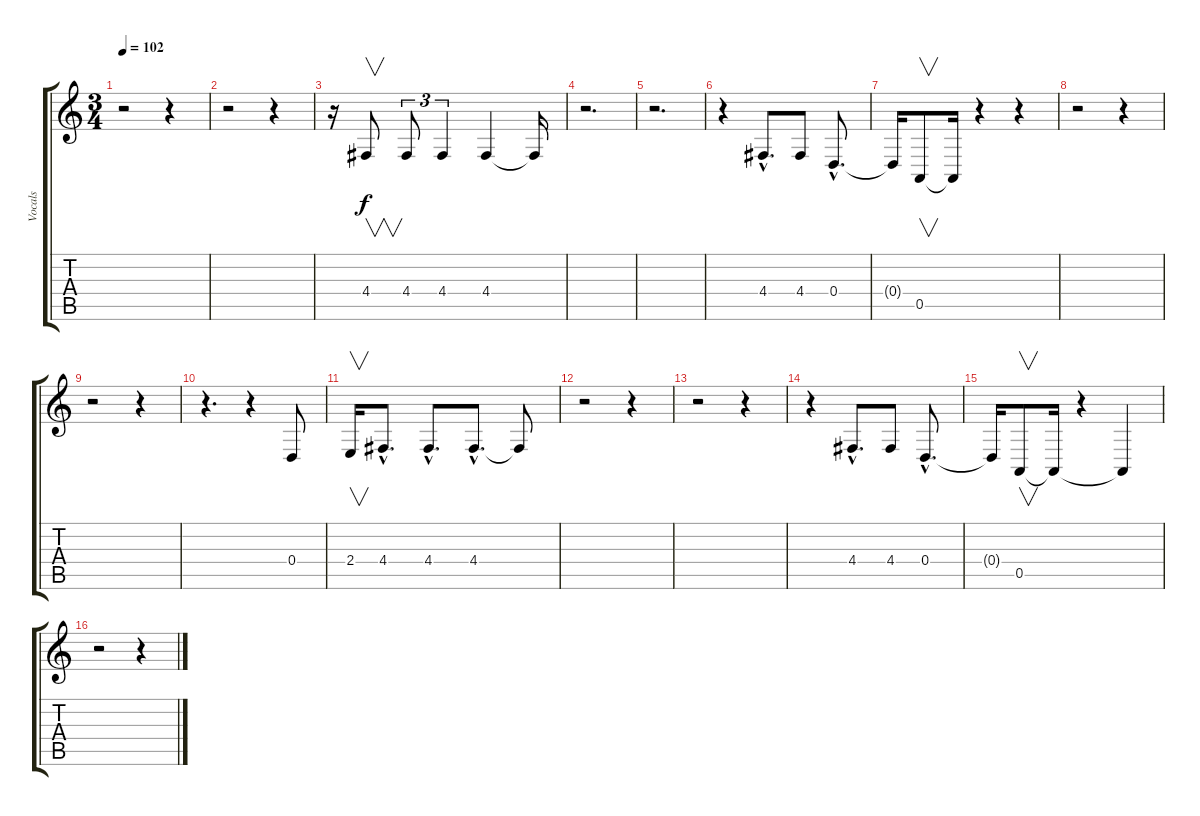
\track ("Vocals" "Vocals") {instrument flute}
\staff {score tabs}
\tuning (E4 B3 G3 D3 A2 E2) {hide}
\ts (3 4)
\tempo 102
\clef g2
\ks c
r.2{dy f} r.4 |
r.2 r.4 |
r.16 4.4.8{v} 4.4.8{tu (3 2)} 4.4.4{tu (3 2)} 4.4.4 4.4{t}.16 |
r.2{d} |
r.2{d} |
r.4 4.4{hac}.8{d} 4.4.8 0.4{hac}.8{d} |
0.4{t}.16 0.5.8{v} 0.5{t}.16 r.4 r.4 |
r.2 r.4 |
r.2 r.4 |
r.4{d} r.4 0.4.8 |
2.4.16{v} 4.4{hac}.8{d} 4.4{hac}.8{d} 4.4{hac}.8{d} 4.4{t}.8 |
r.2 r.4 |
r.2 r.4 |
r.4 4.4{hac}.8{d} 4.4.8 0.4{hac}.8{d} |
0.4{t}.16 0.5.8{v} 0.5{t}.16 r.4 0.5{t}.4 |
r.2 r.4
